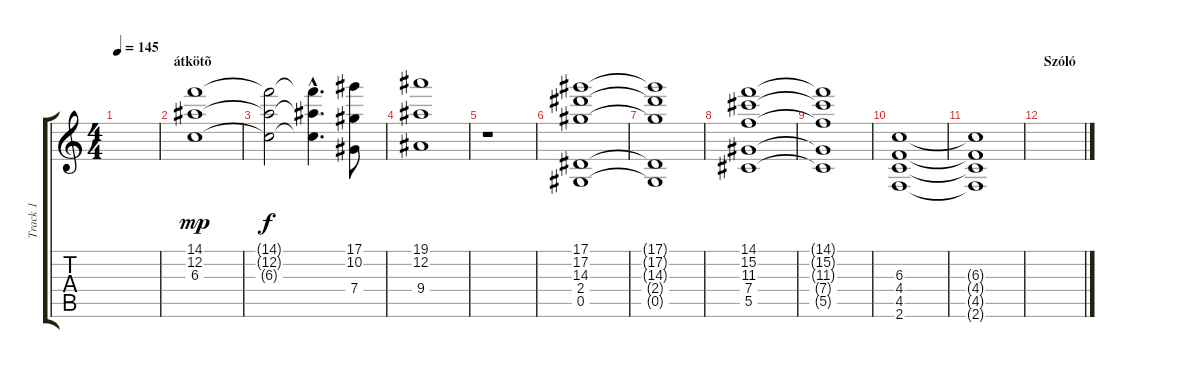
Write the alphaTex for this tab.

\track ("Track 1" "Track 1") {instrument acousticguitarnylon}
\staff {score tabs}
\tuning (Eb4 Bb3 Gb3 Db3 Ab2 Eb2) {hide}
\ts (4 4)
\tempo 145
\clef g2
\ks c
|
\section ("" "átkötõ")
(14.1 12.2 6.3).1{dy mp instrument churchorgan} |
(14.1{t} 12.2{t} 6.3{t}).2{dy f} (14.1{hac t} 12.2{hac t} 6.3{hac t}).4{d} (17.1 10.2 7.4).8{instrument orchestrahit} |
(19.1 12.2 9.4).1 |
r.1 |
(17.1 17.2 14.3 2.4 0.5).1{instrument tremolostrings} |
(17.1{t} 17.2{t} 14.3{t} 2.4{t} 0.5{t}).1 |
(14.1 15.2 11.3 7.4 5.5).1 |
(14.1{t} 15.2{t} 11.3{t} 7.4{t} 5.5{t}).1 |
(6.3 4.4 4.5 2.6).1 |
(6.3{t} 4.4{t} 4.5{t} 2.6{t}).1 |
\section ("" "Szóló")
